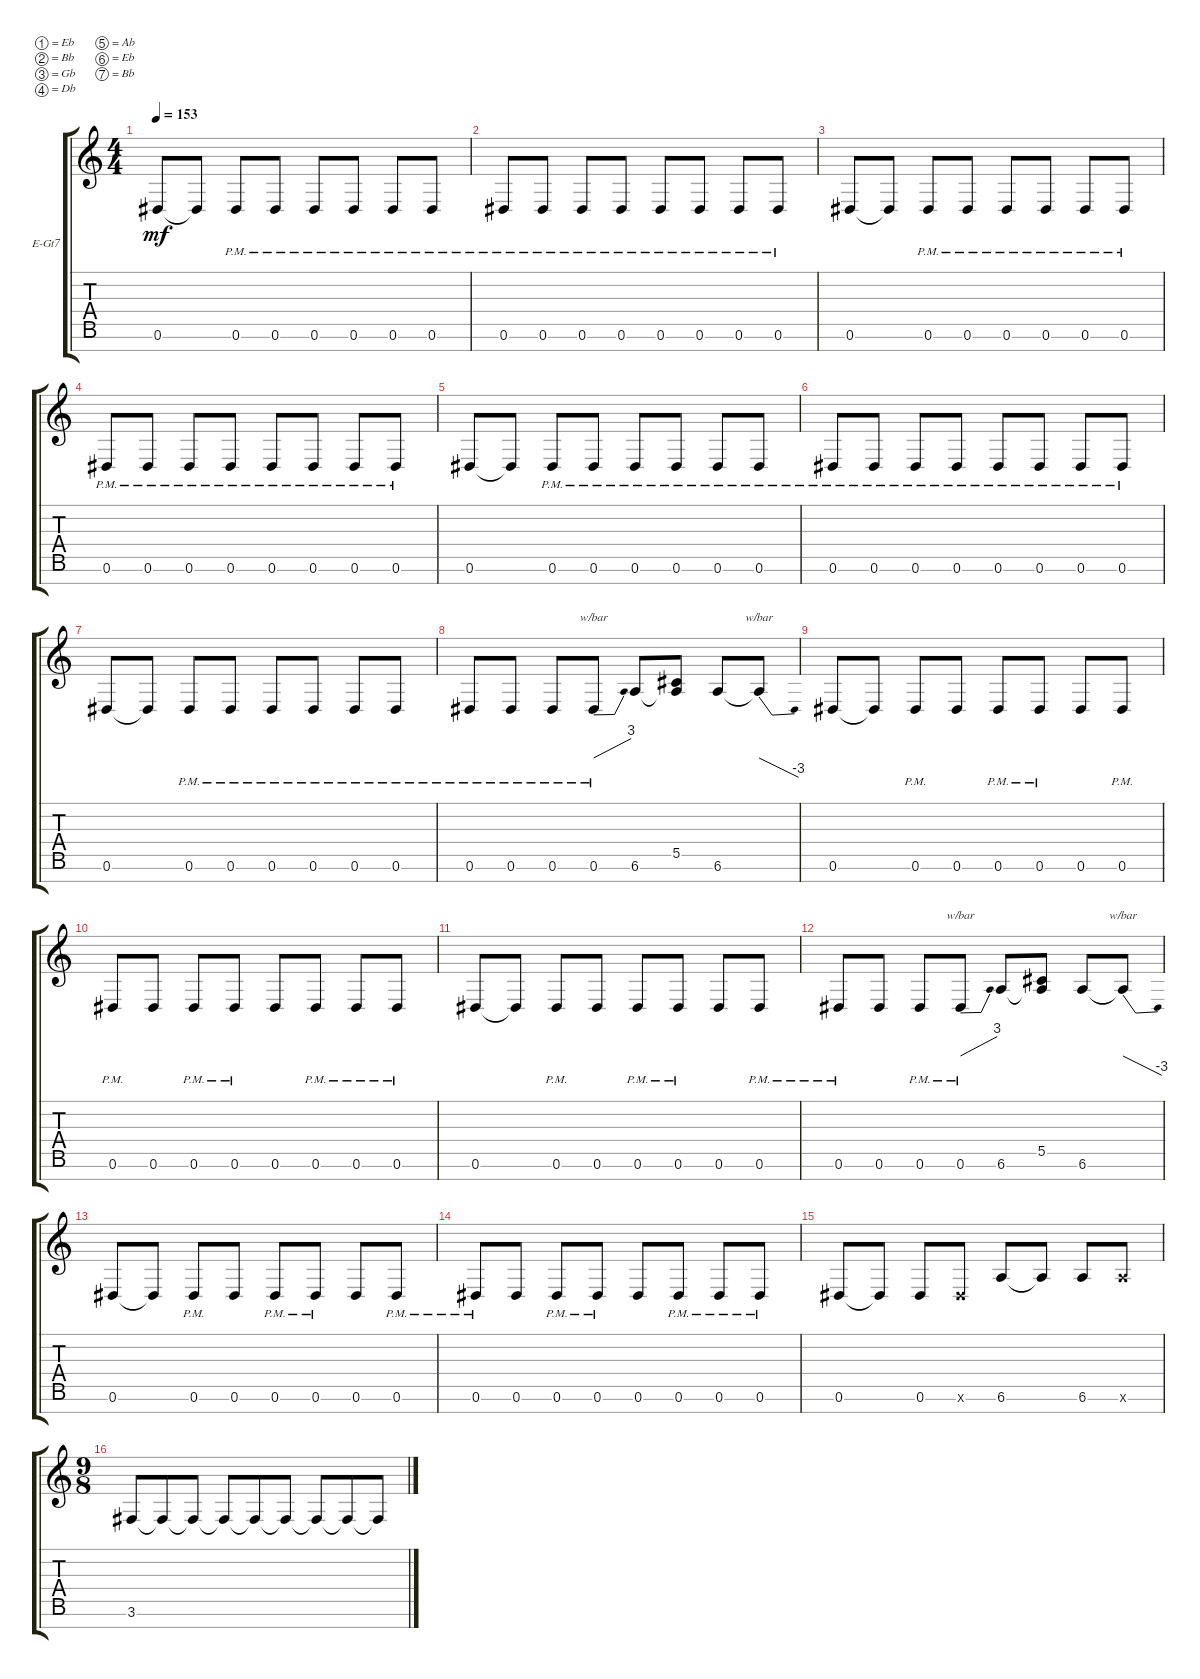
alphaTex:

\bracketExtendMode groupsimilarinstruments
\firstSystemTrackNameOrientation horizontal
\otherSystemsTrackNameOrientation horizontal
\track ("left" "E-Gt7") {instrument electricguitarclean}
\staff {score tabs}
\tuning (Eb4 Bb3 Gb3 Db3 Ab2 Eb2 Bb1)
\ts (4 4)
\tempo 153
\clef g2
\scale
0.487395
\ks c
0.6.8{dy mf instrument electricguitarclean} 0.6{t}.8 0.6{pm}.8 0.6{pm}.8 0.6{pm}.8 0.6{pm}.8 0.6{pm}.8 0.6{pm}.8 |
\scale
0.256303 0.6{pm}.8 0.6{pm}.8 0.6{pm}.8 0.6{pm}.8 0.6{pm}.8 0.6{pm}.8 0.6{pm}.8 0.6{pm}.8 |
\scale
0.256303 0.6.8 0.6{t}.8 0.6{pm}.8 0.6{pm}.8 0.6{pm}.8 0.6{pm}.8 0.6{pm}.8 0.6{pm}.8 |
\scale
0.333333 0.6{pm}.8 0.6{pm}.8 0.6{pm}.8 0.6{pm}.8 0.6{pm}.8 0.6{pm}.8 0.6{pm}.8 0.6{pm}.8 |
\scale
0.333333 0.6.8 0.6{t}.8 0.6{pm}.8 0.6{pm}.8 0.6{pm}.8 0.6{pm}.8 0.6{pm}.8 0.6{pm}.8 |
\scale
0.333333 0.6{pm}.8 0.6{pm}.8 0.6{pm}.8 0.6{pm}.8 0.6{pm}.8 0.6{pm}.8 0.6{pm}.8 0.6{pm}.8 |
\scale
0.333333 0.6.8 0.6{t}.8 0.6{pm}.8 0.6{pm}.8 0.6{pm}.8 0.6{pm}.8 0.6{pm}.8 0.6{pm}.8 |
\scale
0.333333 0.6{pm}.8 0.6{pm}.8 0.6{pm}.8 0.6{pm}.8{tbe (dive default 0 0 59.4 12)} 6.6.8 (5.5 6.6{t}).8 6.6.8 6.6{t}.8{tbe (dive default 0 0 59.4 -12)} |
\scale
0.333333 0.6.8 0.6{t}.8 0.6{pm}.8 0.6.8 0.6{pm}.8 0.6{pm}.8 0.6.8 0.6{pm}.8 |
\scale
0.333333 0.6{pm}.8 0.6.8 0.6{pm}.8 0.6{pm}.8 0.6.8 0.6{pm}.8 0.6{pm}.8 0.6{pm}.8 |
\scale
0.333333 0.6.8 0.6{t}.8 0.6{pm}.8 0.6.8 0.6{pm}.8 0.6{pm}.8 0.6.8 0.6{pm}.8 |
\scale
0.333333 0.6{pm}.8 0.6.8 0.6{pm}.8 0.6{pm}.8{tbe (dive default 0 0 59.4 12)} 6.6.8 (5.5 6.6{t}).8 6.6.8 6.6{t}.8{tbe (dive default 0 0 59.4 -12)} |
\scale
0.333333 0.6.8 0.6{t}.8 0.6{pm}.8 0.6.8 0.6{pm}.8 0.6{pm}.8 0.6.8 0.6{pm}.8 |
\scale
0.333333 0.6{pm}.8 0.6.8 0.6{pm}.8 0.6{pm}.8 0.6.8 0.6{pm}.8 0.6{pm}.8 0.6{pm}.8 |
\scale
0.333333 0.6.8 0.6{t}.8 0.6.8 0.6{x}.8 6.6.8 6.6{t}.8 6.6.8 6.6{x}.8 |
\ts (9 8)
\scale
0.395904 3.6.8 3.6{t}.8 3.6{t}.8 3.6{t}.8 3.6{t}.8 3.6{t}.8 3.6{t}.8 3.6{t}.8 3.6{t}.8
